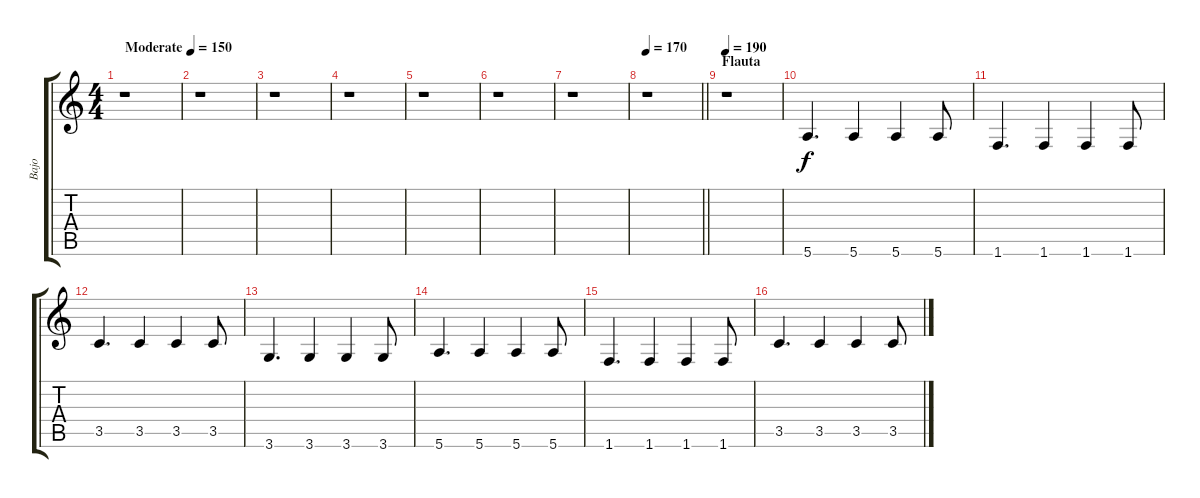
\track ("Bajo" "Bajo") {instrument electricbassfinger}
\staff {score tabs}
\tuning (E4 B3 G3 D3 A2 E2) {hide}
\ts (4 4)
\tempo (150 "Moderate")
\clef g2
\ks c
r.1{dy f instrument electricbassfinger} |
r.1 |
r.1 |
r.1 |
r.1 |
r.1 |
r.1 |
\tempo 170
\barLineRight lightlight
r.1 |
\section ("" "Flauta")
\tempo 190
r.1 |
5.6.4{d} 5.6.4 5.6.4 5.6.8 |
1.6.4{d} 1.6.4 1.6.4 1.6.8 |
3.5.4{d} 3.5.4 3.5.4 3.5.8 |
3.6.4{d} 3.6.4 3.6.4 3.6.8 |
5.6.4{d} 5.6.4 5.6.4 5.6.8 |
1.6.4{d} 1.6.4 1.6.4 1.6.8 |
3.5.4{d} 3.5.4 3.5.4 3.5.8
